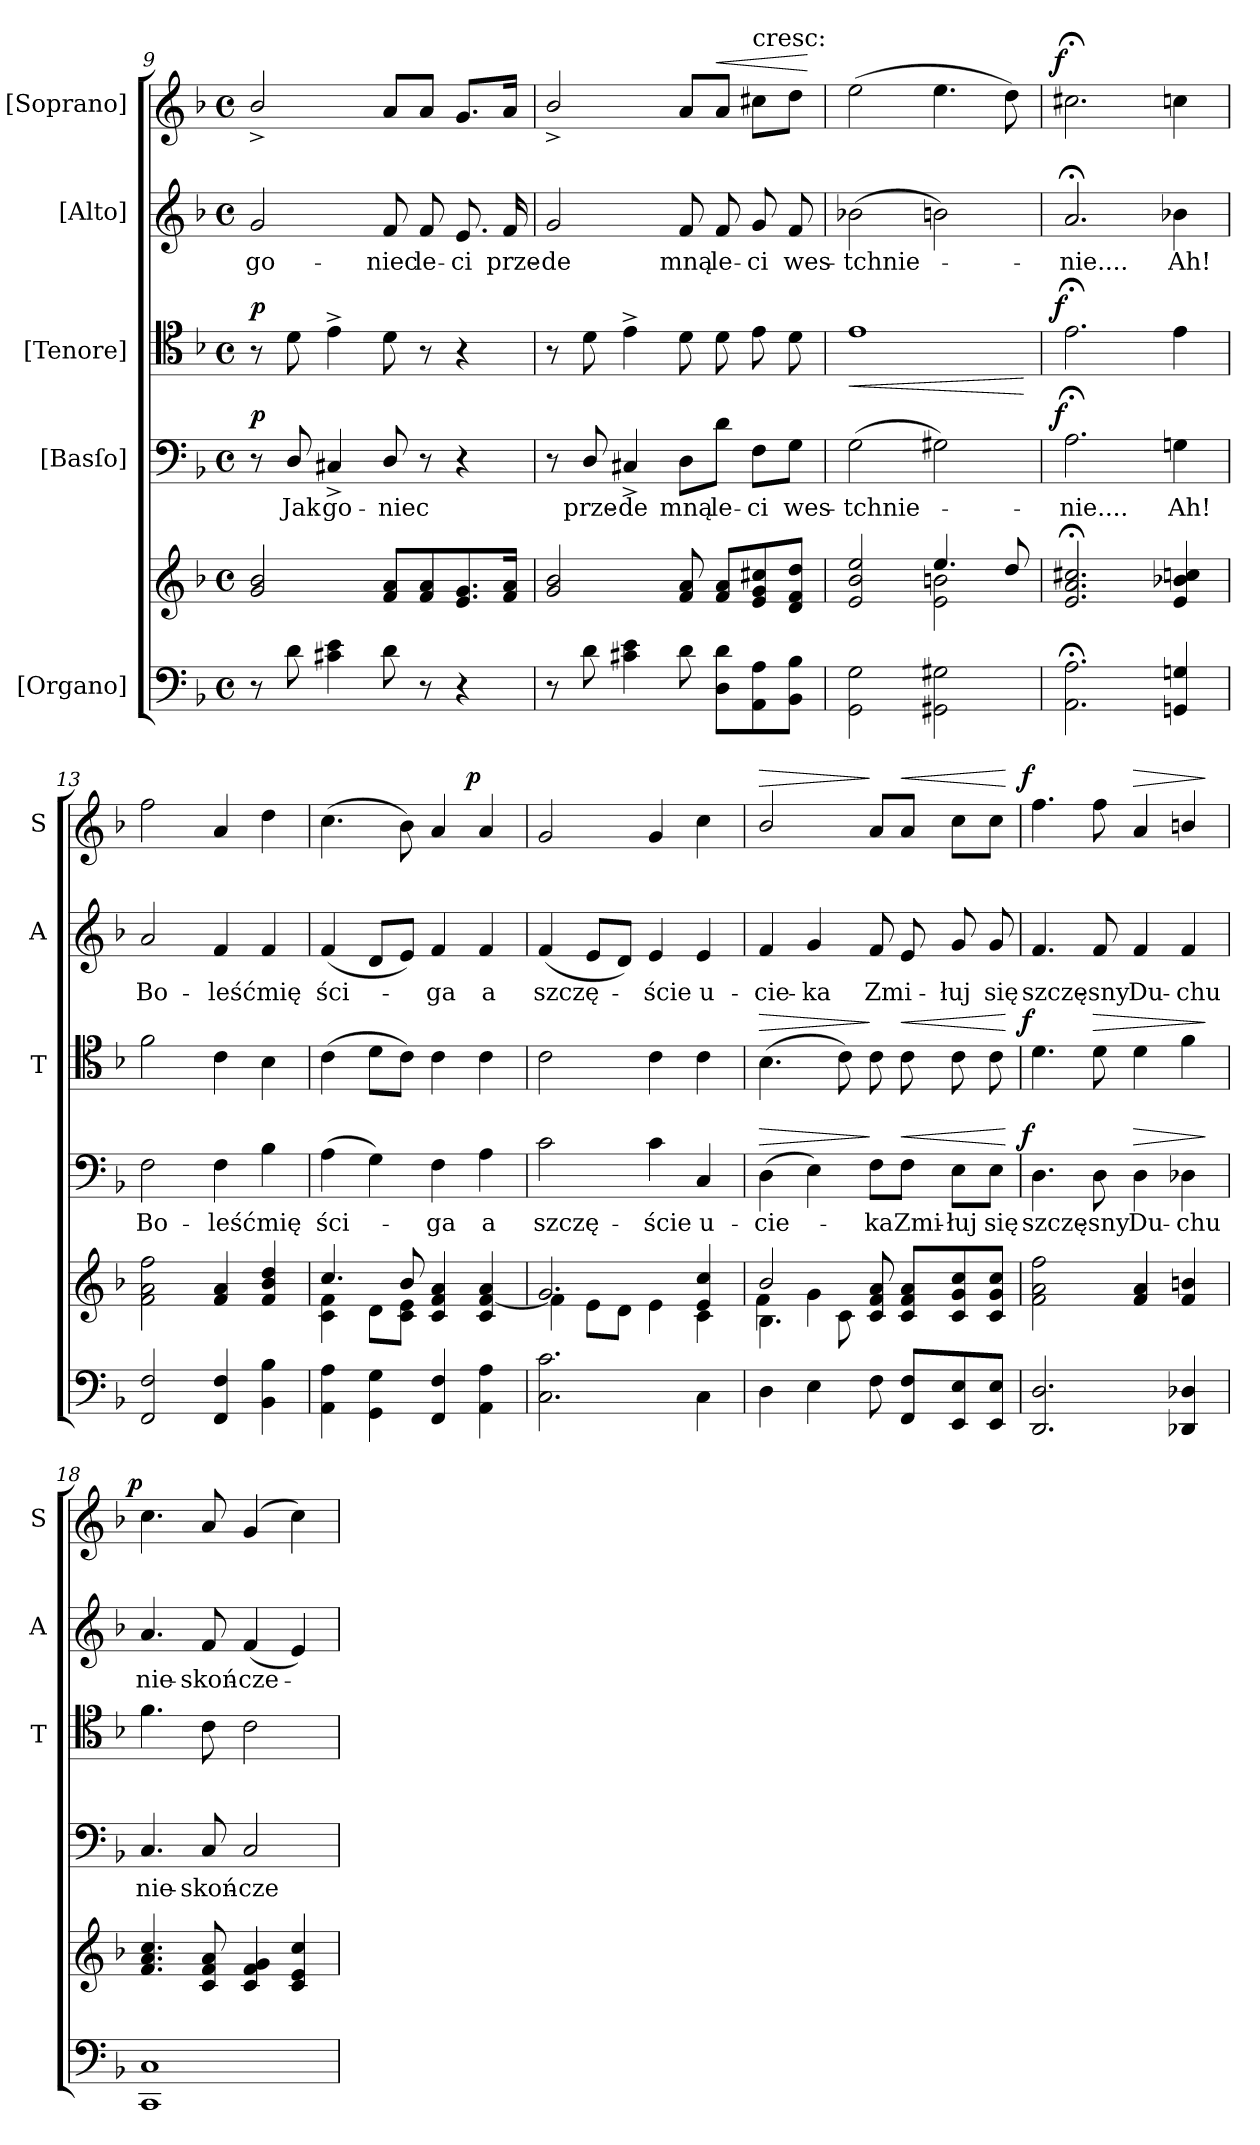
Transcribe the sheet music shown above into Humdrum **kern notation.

**kern	**kern	**kern	**text	**dynam	**kern	**dynam	**kern	**text	**kern	**dynam
*part5	*part5	*part4	*part4	*part4	*part3	*part3	*part2	*part2	*part1	*part1
*staff6	*staff5	*staff4	*staff4	*staff4	*staff3	*staff3	*staff2	*staff2	*staff1	*staff1
*I"[Organo]	*	*I"[Basſo]	*	*	*I"[Tenore]	*	*I"[Alto]	*	*I"[Soprano]	*
*	*	*	*	*	*I'T	*	*I'A	*	*I'S	*
*clefF4	*clefG2	*clefF4	*	*	*clefC4	*	*clefG2	*	*clefG2	*
*k[b-]	*k[b-]	*k[b-]	*	*	*k[b-]	*	*k[b-]	*	*k[b-]	*
*M4/4	*M4/4	*M4/4	*	*	*M4/4	*	*M4/4	*	*M4/4	*
*met(c)	*met(c)	*met(c)	*	*	*met(c)	*	*met(c)	*	*met(c)	*
=9	=9	=9	=9	=9	=9	=9	=9	=9	=9	=9
!	!	!	!	!LO:DY:a	!	!LO:DY:a	!	!	!	!
8r	2g/ 2b-/	8r	.	p	8r	p	2g/	go-	2b-^>/	.
8d\	.	8D/	Jak	.	8d\	.	.	.	.	.
4c#X\ 4e\	.	4C#X^>/	go-	.	4e^\	.	.	.	.	.
8d\	8f/ 8a/L	8D/	-niec	.	8d\	.	8f/	-niec	8a/L	.
8r	8f/ 8a/	8r	.	.	8r	.	8f/	le-	8a/J	.
4r	8.e/ 8.g/	4r	.	.	4r	.	8.e/	-ci	8.g/L	.
.	16f/ 16a/Jk	.	.	.	.	.	16f/	prze-	16a/Jk	.
=10	=10	=10	=10	=10	=10	=10	=10	=10	=10	=10
8r	2g/ 2b-/	8r	.	.	8r	.	2g/	-de	2b-^>/	.
8d\	.	8D/	prze-	.	8d\	.	.	.	.	.
4c#X\ 4e\	.	4C#X^>/	-de	.	4e^\	.	.	.	.	.
8d\	8f/ 8a/	8D\L	mną	.	8d\	.	8f/	mną	8a/L	.
!	!	!	!	!	!	!	!	!	!	!LO:HP:a
8D\ 8d\L	8f/ 8a/L	8d\J	le-	.	8d\	.	8f/	le-	8a/J	<
!	!	!	!	!	!	!	!	!	!LO:TX:a:t=cresc&colon;	!
8AA\ 8A\	8e/ 8g/ 8cc#X/	8F\L	-ci	.	8e\	.	8g/	-ci	8cc#X\L	.
8BB-\ 8B-\J	8d/ 8f/ 8dd/J	8G\J	wes-	.	8d\	.	8f/	wes-	8dd\J	.
.	.	.	.	.	.	.	.	.	.	[
=11	=11	=11	=11	=11	=11	=11	=11	=11	=11	=11
*	*^	*	*	*	*	*	*	*	*	*
!	!	!	!	!	!	!	!LO:HP:b	!	!	!	!
2GG\ 2G\	2e/ 2b-/ 2ee/	2ryy	(2G\	-tchnie-	.	1e	<	(2b-X\	-tchnie-	(2ee\	.
2GG#X\ 2G#X\	4.ee/	2e\ 2bn\	2G#X\)	.	.	.	.	2bn\)	.	4.ee\	.
.	8dd/	.	.	.	.	.	.	.	.	8dd\)	.
*	*v	*v	*	*	*	*	*	*	*	*	*
.	.	.	.	.	.	[	.	.	.	.
=12	=12	=12	=12	=12	=12	=12	=12	=12	=12	=12
!	!	!	!	!LO:DY:a:rj	!	!LO:DY:a:rj	!	!	!	!LO:DY:a:rj
2.AA;<\ 2.A;<\	2.e;</ 2.a;</ 2.cc#X;</	2.A;<\	-nie....	f	2.e;<\	f	2.a;</	-nie....	2.cc#X;<\	f
4GGn/ 4Gn/	4e/ 4b-X/ 4ccn/	4Gn\	Ah!	.	4e\	.	4b-X\	Ah!	4ccn\	.
=13	=13	=13	=13	=13	=13	=13	=13	=13	=13	=13
2FF/ 2F/	2f\ 2a\ 2ff\	2F\	Bo-	.	2f\	.	2a/	Bo-	2ff\	.
4FF/ 4F/	4f/ 4a/	4F\	-leść	.	4c\	.	4f/	-leść	4a/	.
4BB-\ 4B-\	4f/ 4b-/ 4dd/	4B-\	mię	.	4B-\	.	4f/	mię	4dd\	.
=14	=14	=14	=14	=14	=14	=14	=14	=14	=14	=14
*	*^	*	*	*	*	*	*	*	*	*
4AA\ 4A\	4.cc/	4c\ 4f\	(4A\	ści-	.	(4c\	.	(4f/	ści-	(4.cc\	.
4GG\ 4G\	.	8d\L	4G\)	.	.	8d\L	.	8d/L	.	.	.
.	8b-/	8c\ 8e\J	.	.	.	8c\J)	.	8e/J)	.	8b-\)	.
4FF/ 4F/	4c/ 4f/ 4a/	2ryy	4F\	-ga	.	4c\	.	4f/	-ga	4a/	.
!	!	!	!	!	!	!	!	!	!	!	!LO:DY:a:rj
4AA\ 4A\	4c/ [4f/ 4a/	.	4A\	a	.	4c\	.	4f/	a	4a/	p
=15	=15	=15	=15	=15	=15	=15	=15	=15	=15	=15	=15
2.C\ 2.c\	2.g/	4f\]	2c\	szczę-	.	2c\	.	(4f/	szczę-	2g/	.
.	.	8e\L	.	.	.	.	.	8e/L	.	.	.
.	.	8d\J	.	.	.	.	.	8d/J)	.	.	.
.	.	4e\	4c\	-ście	.	4c\	.	4e/	-ście	4g/	.
4C\	4e/ 4cc/	4c\	4C/	u-	.	4c\	.	4e/	u-	4cc\	.
=16	=16	=16	=16	=16	=16	=16	=16	=16	=16	=16	=16
*	*	*^	*	*	*	*	*	*	*	*	*
!	!	!	!	!	!	!LO:HP:a	!	!LO:HP:a	!	!	!	!LO:HP:a
4D\	2b-/	4.B-\	4f\	(4D\	-cie-	>	(4.B-\	>	4f/	-cie-	2b-/	>
4E\	.	.	4g\	4E\)	.	.	.	.	4g/	-ka	.	.
.	.	8c\	.	.	.	.	8c\)	.	.	.	.	.
8F\	8c/ 8f/ 8a/	2ryy	2ryy	8F\L	-ka	]	8c\	]	8f/	Zmi-	8a/L	]
!	!	!	!	!	!	!LO:HP:a	!	!LO:HP:a	!	!	!	!LO:HP:a
8FF/ 8F/L	8c/ 8f/ 8a/L	.	.	8F\J	Zmi-	<	8c\	<	8e/	.	8a/J	<
8EE/ 8E/	8c/ 8g/ 8cc/	.	.	8E\L	-łuj	.	8c\	.	8g/	-łuj	8cc\L	.
8EE/ 8E/J	8c/ 8g/ 8cc/J	.	.	8E\J	się	.	8c\	.	8g/	się	8cc\J	.
*	*v	*v	*v	*	*	*	*	*	*	*	*	*
.	.	.	.	[	.	[	.	.	.	[
=17	=17	=17	=17	=17	=17	=17	=17	=17	=17	=17
!	!	!	!	!LO:DY:a:rj	!	!LO:DY:a:rj	!	!	!	!LO:DY:a:rj
2.DD/ 2.D/	2f\ 2a\ 2ff\	4.D\	szczę-	f	4.d\	f	4.f/	szczę-	4.ff\	f
!	!	!	!	!	!	!LO:HP:a	!	!	!	!
.	.	8D\	-sny	.	8d\	>	8f/	-sny	8ff\	.
!	!	!	!	!LO:HP:a	!	!	!	!	!	!LO:HP:a
.	4f/ 4a/	4D\	Du-	>	4d\	.	4f/	Du-	4a/	>
4DD-X/ 4D-X/	4f/ 4bn/	4D-X\	-chu	.	4f\	.	4f/	-chu	4bn/	.
.	.	.	.	]	.	]	.	.	.	]
=18	=18	=18	=18	=18	=18	=18	=18	=18	=18	=18
!	!	!	!	!	!	!	!	!	!	!LO:DY:a:rj
1CC 1C	4.f/ 4.a/ 4.cc/	4.C/	nie-	.	4.f\	.	4.a/	nie-	4.cc\	p
.	8c/ 8f/ 8a/	8C/	-skoń-	.	8c\	.	8f/	-skoń-	8a/	.
.	4c/ 4f/ 4g/	2C/	-cze-	.	2c\	.	(4f/	-cze-	(4g/	.
.	4c/ 4e/ 4cc/	.	.	.	.	.	4e/)	.	4cc\)	.
=	=	=	=	=	=	=	=	=	=	=
*-	*-	*-	*-	*-	*-	*-	*-	*-	*-	*-
